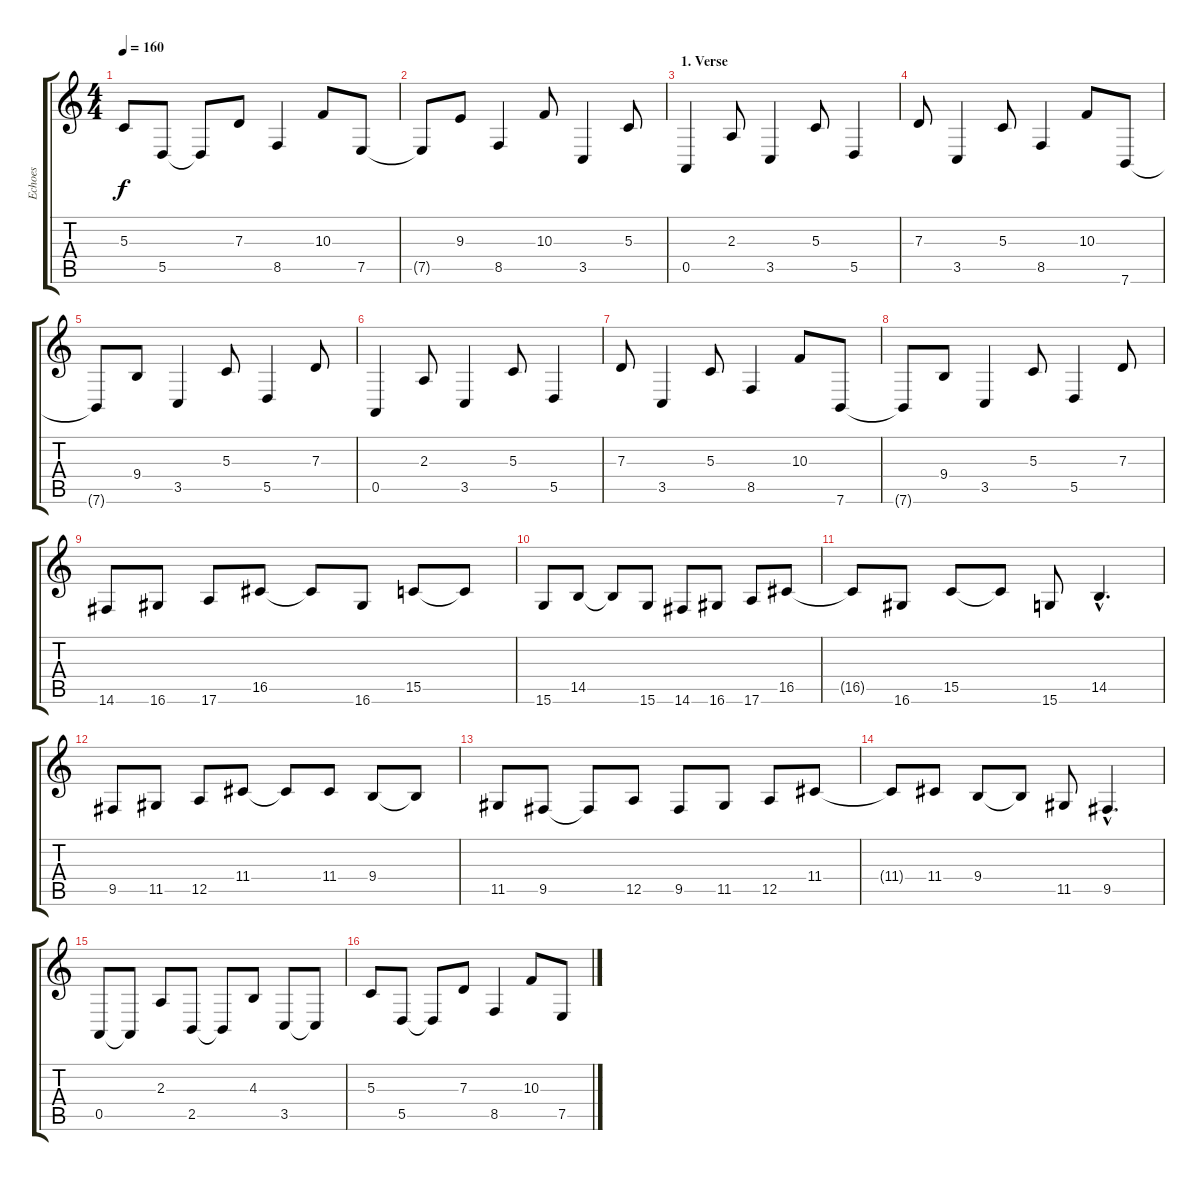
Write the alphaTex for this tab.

\track ("Echoes" "Echoes") {instrument fx7echoes}
\staff {score tabs}
\tuning (E4 B3 G3 D3 A2 E2) {hide}
\ts (4 4)
\tempo 160
\clef g2
\ks c
5.3.8{dy f} 5.5.8 5.5{t}.8 7.3.8 8.5.4 10.3.8 7.5.8 |
7.5{t}.8 9.3.8 8.5.4 10.3.8 3.5.4 5.3.8 |
\section ("" "1. Verse")
0.5.4 2.3.8 3.5.4 5.3.8 5.5.4 |
7.3.8 3.5.4 5.3.8 8.5.4 10.3.8 7.6.8 |
7.6{t}.8 9.4.8 3.5.4 5.3.8 5.5.4 7.3.8 |
0.5.4 2.3.8 3.5.4 5.3.8 5.5.4 |
7.3.8 3.5.4 5.3.8 8.5.4 10.3.8 7.6.8 |
7.6{t}.8 9.4.8 3.5.4 5.3.8 5.5.4 7.3.8 |
14.6.8 16.6.8 17.6.8 16.5.8 16.5{t}.8 16.6.8 15.5.8 15.5{t}.8 |
15.6.8 14.5.8 14.5{t}.8 15.6.8 14.6.8 16.6.8 17.6.8 16.5.8 |
16.5{t}.8 16.6.8 15.5.8 15.5{t}.8 15.6.8 14.5{hac}.4{d} |
9.5.8 11.5.8 12.5.8 11.4.8 11.4{t}.8 11.4.8 9.4.8 9.4{t}.8 |
11.5.8 9.5.8 9.5{t}.8 12.5.8 9.5.8 11.5.8 12.5.8 11.4.8 |
11.4{t}.8 11.4.8 9.4.8 9.4{t}.8 11.5.8 9.5{hac}.4{d} |
0.5.8 0.5{t}.8 2.3.8 2.5.8 2.5{t}.8 4.3.8 3.5.8 3.5{t}.8 |
5.3.8 5.5.8 5.5{t}.8 7.3.8 8.5.4 10.3.8 7.5.8
